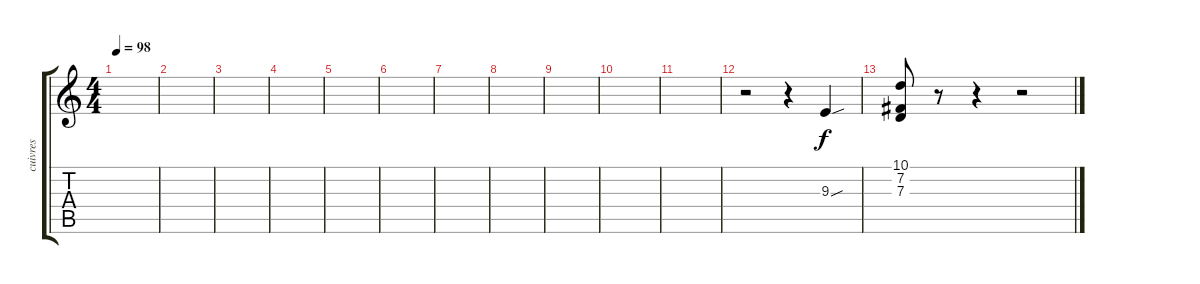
\track ("cuivres" "cuivres") {instrument trumpet}
\staff {score tabs}
\tuning (E4 B3 G3 D3 A2 E2) {hide}
\ts (4 4)
\tempo 98
\clef g2
\ks c
|
|
|
|
|
|
|
|
|
|
|
r.2 r.4 9.3{sou}.4 |
(10.1 7.2 7.3).8 r.8 r.4 r.2
